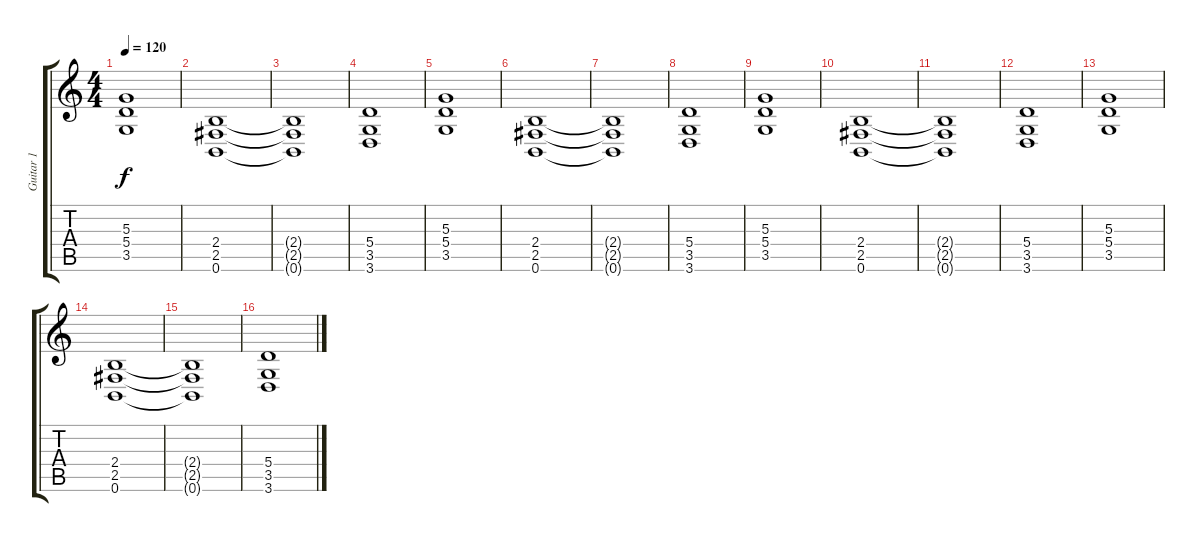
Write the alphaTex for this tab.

\track ("Guitar 1" "Guitar 1") {instrument distortionguitar}
\staff {score tabs}
\tuning (B3 Gb3 D3 A2 E2 B1) {hide}
\ts (4 4)
\tempo 120
\clef g2
\ks c
(5.3 5.4 3.5).1{dy f} |
(2.4 2.5 0.6).1 |
(2.4{t} 2.5{t} 0.6{t}).1 |
(5.4 3.5 3.6).1 |
(5.3 5.4 3.5).1 |
(2.4 2.5 0.6).1 |
(2.4{t} 2.5{t} 0.6{t}).1 |
(5.4 3.5 3.6).1 |
(5.3 5.4 3.5).1 |
(2.4 2.5 0.6).1 |
(2.4{t} 2.5{t} 0.6{t}).1 |
(5.4 3.5 3.6).1 |
(5.3 5.4 3.5).1 |
(2.4 2.5 0.6).1 |
(2.4{t} 2.5{t} 0.6{t}).1 |
(5.4 3.5 3.6).1
